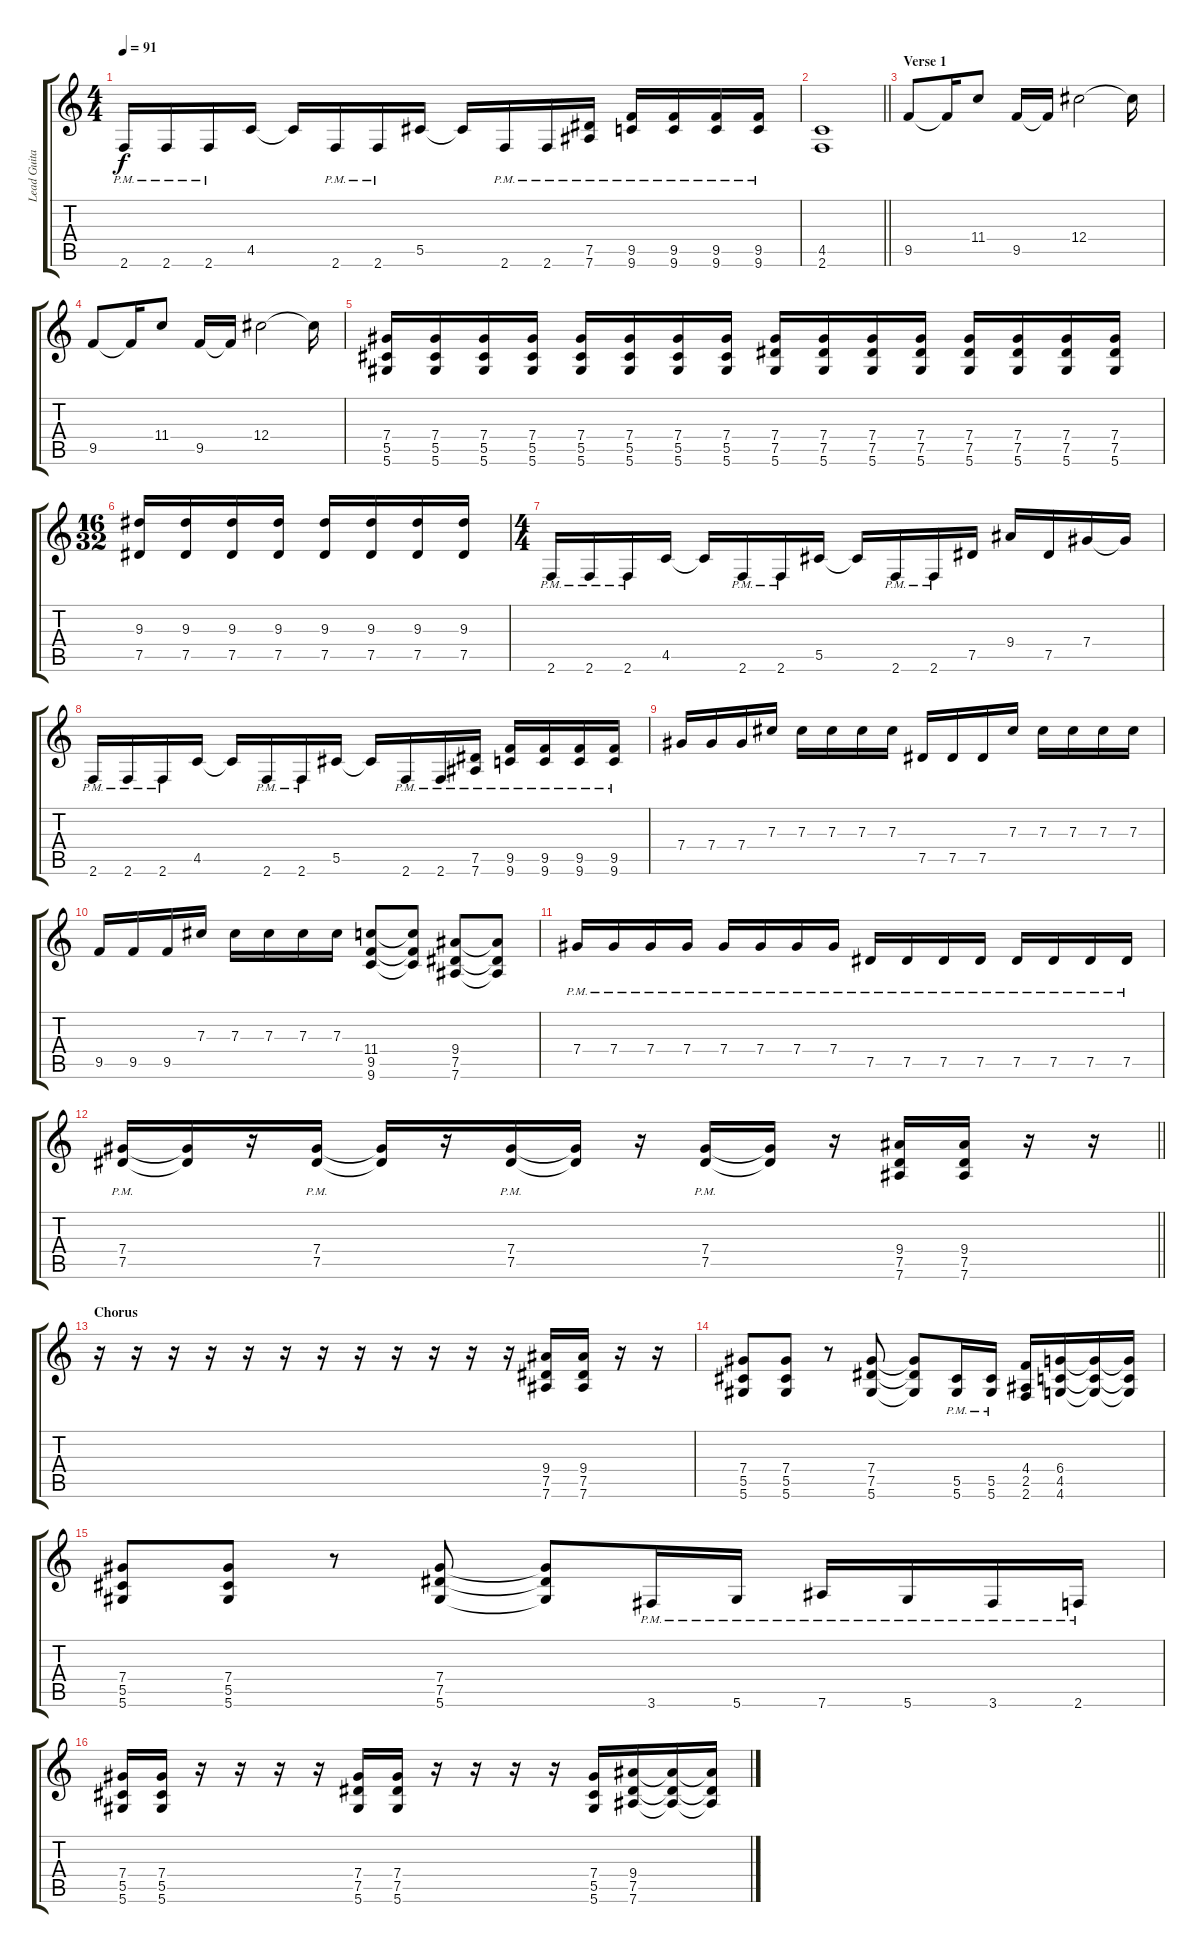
\track ("Lead Guitar" "Lead Guita") {instrument electricguitarclean}
\staff {score tabs}
\tuning (Eb4 Bb3 Gb3 Db3 Ab2 Eb2) {hide}
\ts (4 4)
\tempo 91
\clef g2
\ks c
2.6{pm}.16{dy f} 2.6{pm}.16 2.6{pm}.16 4.5.16 4.5{t}.16 2.6{pm}.16 2.6{pm}.16 5.5.16 5.5{t}.16 2.6{pm}.16 2.6{pm}.16 (7.5{pm} 7.6{pm}).16 (9.5{pm} 9.6{pm}).16 (9.5{pm} 9.6{pm}).16 (9.5{pm} 9.6{pm}).16 (9.5{pm} 9.6{pm}).16 |
\barLineRight lightlight
(4.5 2.6).1 |
\section ("" "Verse 1")
9.5.8{volume 12 instrument electricguitarclean} 9.5{t}.16 11.4.8 9.5.16 9.5{t}.16 12.4.2 12.4{t}.16 |
9.5.8 9.5{t}.16 11.4.8 9.5.16 9.5{t}.16 12.4.2 12.4{t}.16 |
(7.4 5.5 5.6).16{volume 16 instrument distortionguitar} (7.4 5.5 5.6).16 (7.4 5.5 5.6).16 (7.4 5.5 5.6).16 (7.4 5.5 5.6).16 (7.4 5.5 5.6).16 (7.4 5.5 5.6).16 (7.4 5.5 5.6).16 (7.4 7.5 5.6).16 (7.4 7.5 5.6).16 (7.4 7.5 5.6).16 (7.4 7.5 5.6).16 (7.4 7.5 5.6).16 (7.4 7.5 5.6).16 (7.4 7.5 5.6).16 (7.4 7.5 5.6).16 |
\ts (16 32)
(9.3 7.5).16 (9.3 7.5).16 (9.3 7.5).16 (9.3 7.5).16 (9.3 7.5).16 (9.3 7.5).16 (9.3 7.5).16 (9.3 7.5).16 |
\ts (4 4)
2.6{pm}.16 2.6{pm}.16 2.6{pm}.16 4.5.16 4.5{t}.16 2.6{pm}.16 2.6{pm}.16 5.5.16 5.5{t}.16 2.6{pm}.16 2.6{pm}.16 7.5.16 9.4.16 7.5.16 7.4.16 7.4{t}.16 |
2.6{pm}.16 2.6{pm}.16 2.6{pm}.16 4.5.16 4.5{t}.16 2.6{pm}.16 2.6{pm}.16 5.5.16 5.5{t}.16 2.6{pm}.16 2.6{pm}.16 (7.5{pm} 7.6{pm}).16 (9.5{pm} 9.6{pm}).16 (9.5{pm} 9.6{pm}).16 (9.5{pm} 9.6{pm}).16 (9.5{pm} 9.6{pm}).16 |
7.4.16 7.4.16 7.4.16 7.3.16 7.3.16 7.3.16 7.3.16 7.3.16 7.5.16 7.5.16 7.5.16 7.3.16 7.3.16 7.3.16 7.3.16 7.3.16 |
9.5.16 9.5.16 9.5.16 7.3.16 7.3.16 7.3.16 7.3.16 7.3.16 (11.4 9.5 9.6).8 (11.4{t} 9.5{t} 9.6{t}).8 (9.4 7.5 7.6).8 (9.4{t} 7.5{t} 7.6{t}).8 |
7.4{pm}.16 7.4{pm}.16 7.4{pm}.16 7.4{pm}.16 7.4{pm}.16 7.4{pm}.16 7.4{pm}.16 7.4{pm}.16 7.5{pm}.16 7.5{pm}.16 7.5{pm}.16 7.5{pm}.16 7.5{pm}.16 7.5{pm}.16 7.5{pm}.16 7.5{pm}.16 |
\barLineRight lightlight
(7.4{pm} 7.5{pm}).16 (7.4{t} 7.5{t}).16 r.16 (7.4{pm} 7.5{pm}).16 (7.4{t} 7.5{t}).16 r.16 (7.4{pm} 7.5{pm}).16 (7.4{t} 7.5{t}).16 r.16 (7.4{pm} 7.5{pm}).16 (7.4{t} 7.5{t}).16 r.16 (9.4 7.5 7.6).16 (9.4 7.5 7.6).16 r.16 r.16 |
\section ("" "Chorus")
r.16 r.16 r.16 r.16 r.16 r.16 r.16 r.16 r.16 r.16 r.16 r.16 (9.4 7.5 7.6).16 (9.4 7.5 7.6).16 r.16 r.16 |
(7.4 5.5 5.6).8 (7.4 5.5 5.6).8 r.8 (7.4 7.5 5.6).8 (7.4{t} 7.5{t} 5.6{t}).8 (5.5{pm} 5.6{pm}).16 (5.5{pm} 5.6{pm}).16 (4.4 2.5 2.6).16 (6.4 4.5 4.6).16 (6.4{t} 4.5{t} 4.6{t}).16 (6.4{t} 4.5{t} 4.6{t}).16 |
(7.4 5.5 5.6).8 (7.4 5.5 5.6).8 r.8 (7.4 7.5 5.6).8 (7.4{t} 7.5{t} 5.6{t}).8 3.6{pm}.16 5.6{pm}.16 7.6{pm}.16 5.6{pm}.16 3.6{pm}.16 2.6{pm}.16 |
(7.4 5.5 5.6).16 (7.4 5.5 5.6).16 r.16 r.16 r.16 r.16 (7.4 7.5 5.6).16 (7.4 7.5 5.6).16 r.16 r.16 r.16 r.16 (7.4 5.5 5.6).16 (9.4 7.5 7.6).16 (9.4{t} 7.5{t} 7.6{t}).16 (9.4{t} 7.5{t} 7.6{t}).16
